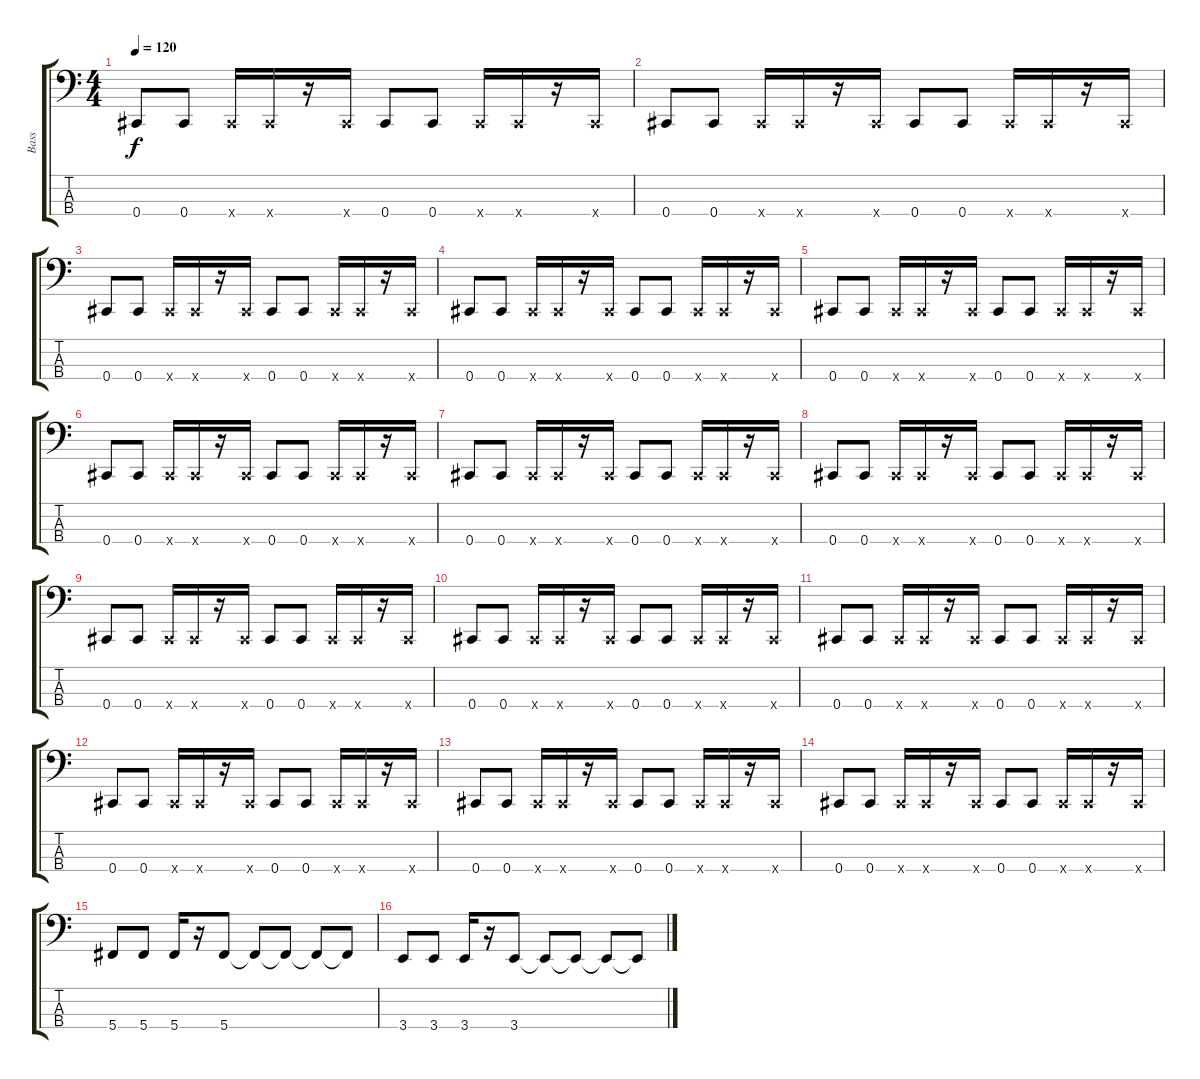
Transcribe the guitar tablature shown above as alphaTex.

\track ("Bass" "Bass") {instrument slapbass2}
\staff {score tabs}
\tuning (Gb2 Db2 Ab1 Db1) {hide}
\ts (4 4)
\tempo 120
\clef f4
\ks c
0.4.8{dy f} 0.4.8 0.4{x}.16 0.4{x}.16 r.16 0.4{x}.16 0.4.8 0.4.8 0.4{x}.16 0.4{x}.16 r.16 0.4{x}.16 |
0.4.8 0.4.8 0.4{x}.16 0.4{x}.16 r.16 0.4{x}.16 0.4.8 0.4.8 0.4{x}.16 0.4{x}.16 r.16 0.4{x}.16 |
0.4.8 0.4.8 0.4{x}.16 0.4{x}.16 r.16 0.4{x}.16 0.4.8 0.4.8 0.4{x}.16 0.4{x}.16 r.16 0.4{x}.16 |
0.4.8 0.4.8 0.4{x}.16 0.4{x}.16 r.16 0.4{x}.16 0.4.8 0.4.8 0.4{x}.16 0.4{x}.16 r.16 0.4{x}.16 |
0.4.8 0.4.8 0.4{x}.16 0.4{x}.16 r.16 0.4{x}.16 0.4.8 0.4.8 0.4{x}.16 0.4{x}.16 r.16 0.4{x}.16 |
0.4.8 0.4.8 0.4{x}.16 0.4{x}.16 r.16 0.4{x}.16 0.4.8 0.4.8 0.4{x}.16 0.4{x}.16 r.16 0.4{x}.16 |
0.4.8 0.4.8 0.4{x}.16 0.4{x}.16 r.16 0.4{x}.16 0.4.8 0.4.8 0.4{x}.16 0.4{x}.16 r.16 0.4{x}.16 |
0.4.8 0.4.8 0.4{x}.16 0.4{x}.16 r.16 0.4{x}.16 0.4.8 0.4.8 0.4{x}.16 0.4{x}.16 r.16 0.4{x}.16 |
0.4.8 0.4.8 0.4{x}.16 0.4{x}.16 r.16 0.4{x}.16 0.4.8 0.4.8 0.4{x}.16 0.4{x}.16 r.16 0.4{x}.16 |
0.4.8 0.4.8 0.4{x}.16 0.4{x}.16 r.16 0.4{x}.16 0.4.8 0.4.8 0.4{x}.16 0.4{x}.16 r.16 0.4{x}.16 |
0.4.8 0.4.8 0.4{x}.16 0.4{x}.16 r.16 0.4{x}.16 0.4.8 0.4.8 0.4{x}.16 0.4{x}.16 r.16 0.4{x}.16 |
0.4.8 0.4.8 0.4{x}.16 0.4{x}.16 r.16 0.4{x}.16 0.4.8 0.4.8 0.4{x}.16 0.4{x}.16 r.16 0.4{x}.16 |
0.4.8 0.4.8 0.4{x}.16 0.4{x}.16 r.16 0.4{x}.16 0.4.8 0.4.8 0.4{x}.16 0.4{x}.16 r.16 0.4{x}.16 |
0.4.8 0.4.8 0.4{x}.16 0.4{x}.16 r.16 0.4{x}.16 0.4.8 0.4.8 0.4{x}.16 0.4{x}.16 r.16 0.4{x}.16 |
5.4.8 5.4.8 5.4.16 r.16 5.4.8 5.4{t}.8 5.4{t}.8 5.4{t}.8 5.4{t}.8 |
3.4.8 3.4.8 3.4.16 r.16 3.4.8 3.4{t}.8 3.4{t}.8 3.4{t}.8 3.4{t}.8
